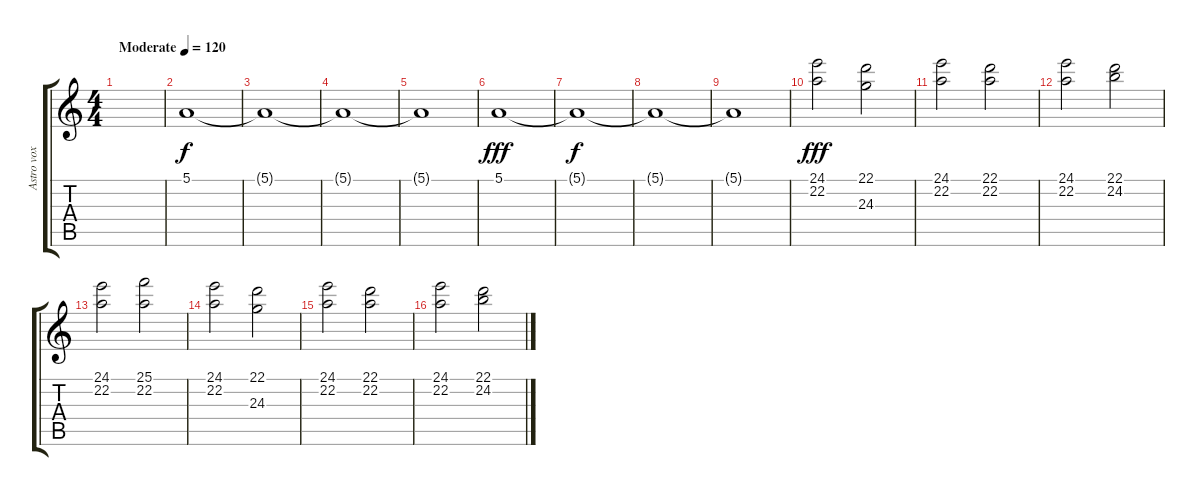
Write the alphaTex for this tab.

\track ("Astro vox" "Astro vox") {instrument rockorgan}
\staff {score tabs}
\tuning (E4 B3 G3 D3 A2 E2) {hide}
\ts (4 4)
\tempo (120 "Moderate")
\clef g2
\ks c
|
5.1.1 |
5.1{t}.1{dy f} |
5.1{t}.1 |
5.1{t}.1 |
5.1.1{dy fff} |
5.1{t}.1{dy f} |
5.1{t}.1 |
5.1{t}.1 |
(24.1 22.2).2{dy fff} (22.1 24.3).2 |
(24.1 22.2).2 (22.1 22.2).2 |
(24.1 22.2).2 (22.1 24.2).2 |
(24.1 22.2).2 (25.1 22.2).2 |
(24.1 22.2).2 (22.1 24.3).2 |
(24.1 22.2).2 (22.1 22.2).2 |
(24.1 22.2).2 (22.1 24.2).2
